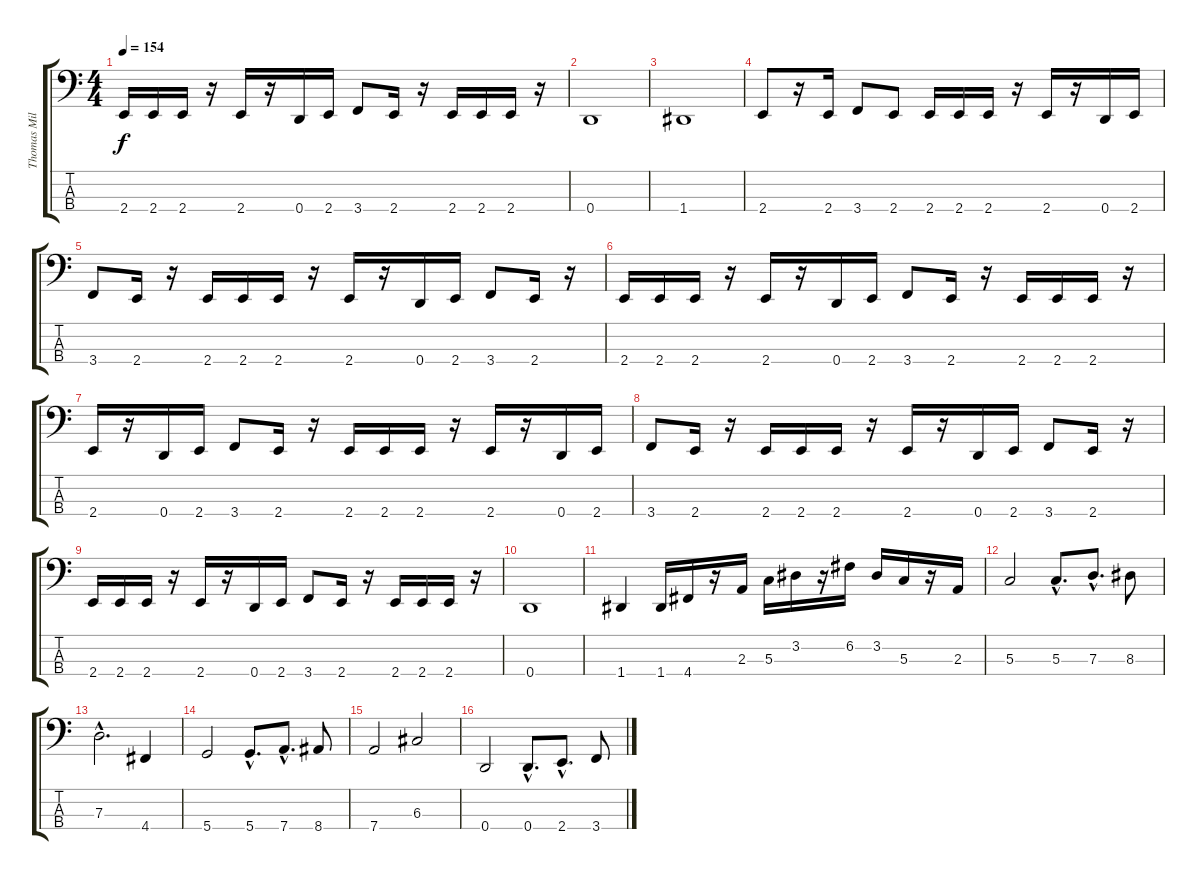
\track ("Thomas Miller (bass)" "Thomas Mil") {instrument slapbass2}
\staff {score tabs}
\tuning (F2 C2 G1 D1) {hide}
\ts (4 4)
\tempo 154
\clef f4
\ks c
2.4.16{dy f} 2.4.16 2.4.16 r.16 2.4.16 r.16 0.4.16 2.4.16 3.4.8 2.4.16 r.16 2.4.16 2.4.16 2.4.16 r.16 |
0.4.1 |
1.4.1 |
2.4.8 r.16 2.4.16 3.4.8 2.4.8 2.4.16 2.4.16 2.4.16 r.16 2.4.16 r.16 0.4.16 2.4.16 |
3.4.8 2.4.16 r.16 2.4.16 2.4.16 2.4.16 r.16 2.4.16 r.16 0.4.16 2.4.16 3.4.8 2.4.16 r.16 |
2.4.16 2.4.16 2.4.16 r.16 2.4.16 r.16 0.4.16 2.4.16 3.4.8 2.4.16 r.16 2.4.16 2.4.16 2.4.16 r.16 |
2.4.16 r.16 0.4.16 2.4.16 3.4.8 2.4.16 r.16 2.4.16 2.4.16 2.4.16 r.16 2.4.16 r.16 0.4.16 2.4.16 |
3.4.8 2.4.16 r.16 2.4.16 2.4.16 2.4.16 r.16 2.4.16 r.16 0.4.16 2.4.16 3.4.8 2.4.16 r.16 |
2.4.16 2.4.16 2.4.16 r.16 2.4.16 r.16 0.4.16 2.4.16 3.4.8 2.4.16 r.16 2.4.16 2.4.16 2.4.16 r.16 |
0.4.1 |
1.4.4 1.4.16 4.4.16 r.16 2.3.16 5.3.16 3.2.16 r.16 6.2.16 3.2.16 5.3.16 r.16 2.3.16 |
5.3.2 5.3{hac}.8{d} 7.3{hac}.8{d} 8.3.8 |
7.3{hac}.2{d} 4.4.4 |
5.4.2 5.4{hac}.8{d} 7.4{hac}.8{d} 8.4.8 |
7.4.2 6.3.2 |
0.4.2 0.4{hac}.8{d} 2.4{hac}.8{d} 3.4.8
